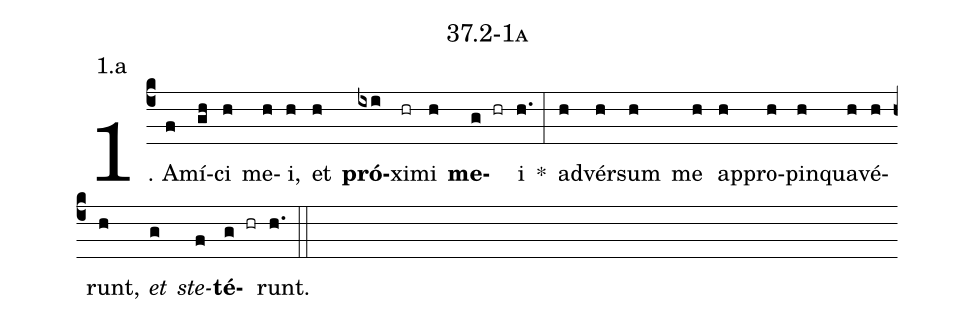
name: 37.2-1a;
annotation: 1.a;
%%
(c4)1. A(f)mí(gh)ci(h) me(h)i,(h) et(h) <b>pró</b>(ixi)xi(hr)mi(h) <b>me</b>(g hr)i(h.) *(:) ad(h)vér(h)sum(h) me(h) ap(h)pro(h)pin(h)qua(h)vé(h)runt,(h) <i>et</i>(g) <i>ste</i>(f)<b>té</b>(g hr)runt.(h.) (::)


%E(h) u(h) o(g) u(f) a(g) e.(h.) (::)
